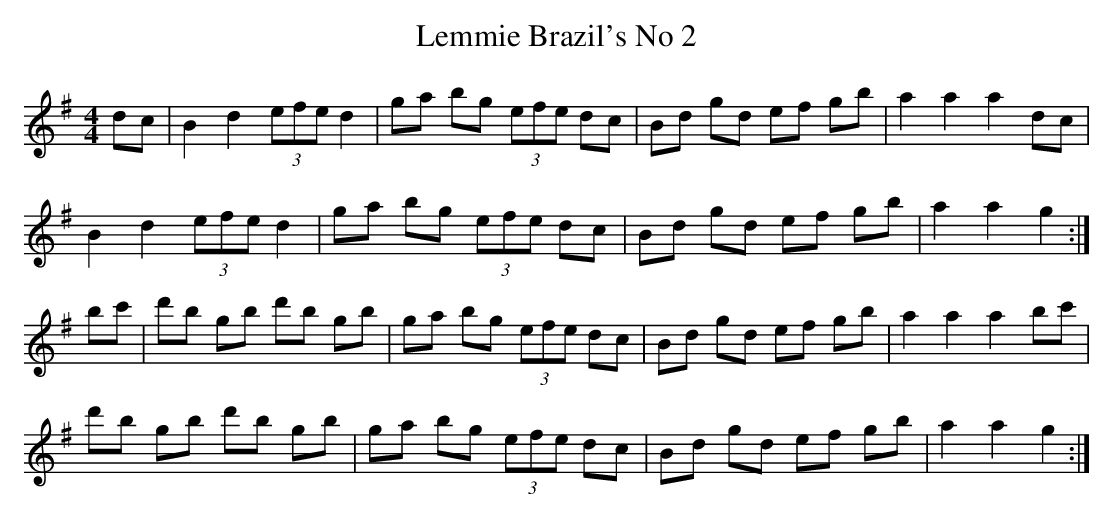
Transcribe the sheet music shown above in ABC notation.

X:1
T:Lemmie Brazil's No 2
M:4/4
L:1/8
K:G % transposed from D
dc|B2d2 (3efe d2|ga bg (3efe dc|Bd gd ef gb|a2a2a2dc|
B2d2 (3efe d2|ga bg (3efe dc|Bd gd ef gb|a2a2g2:|
bc'|d'b gb d'b gb|ga bg (3efe dc|Bd gd ef gb|a2a2a2bc'|
d'b gb d'b gb|ga bg (3efe dc|Bd gd ef gb|a2a2g2:|
